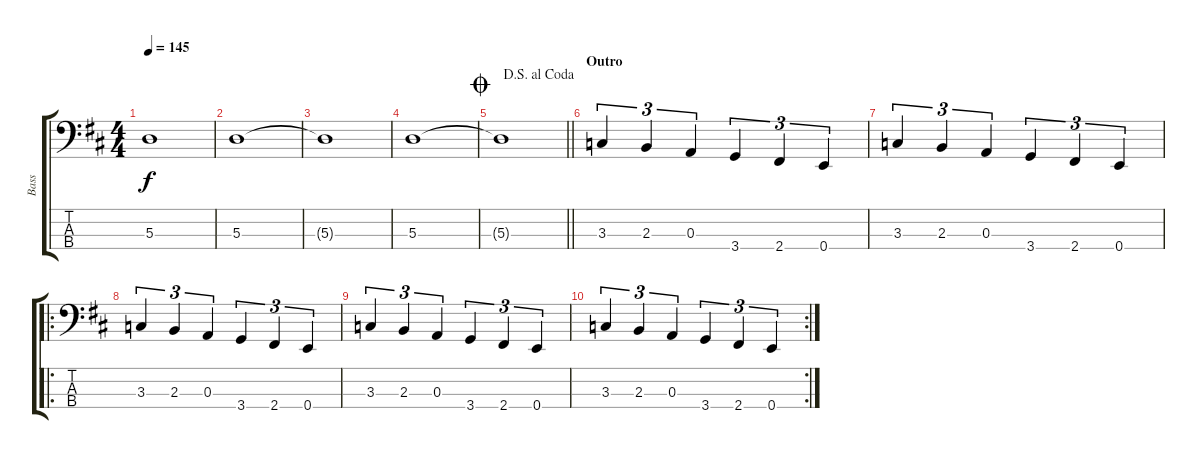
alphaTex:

\track ("Bass" "Bass") {instrument electricbassfinger}
\staff {score tabs}
\tuning (G2 D2 A1 E1) {hide}
\ts (4 4)
\tempo 145
\clef f4
\ks d
5.3{t}.1{dy f} |
5.3.1 |
5.3{t}.1 |
5.3.1 |
\jump coda
\jump dalsegnoalcoda
\barLineRight lightlight
5.3{t}.1 |
\section ("" "Outro")
3.3.4{tu (3 2)} 2.3.4{tu (3 2)} 0.3.4{tu (3 2)} 3.4.4{tu (3 2)} 2.4.4{tu (3 2)} 0.4.4{tu (3 2)} |
3.3.4{tu (3 2)} 2.3.4{tu (3 2)} 0.3.4{tu (3 2)} 3.4.4{tu (3 2)} 2.4.4{tu (3 2)} 0.4.4{tu (3 2)} |
\ro
3.3.4{tu (3 2)} 2.3.4{tu (3 2)} 0.3.4{tu (3 2)} 3.4.4{tu (3 2)} 2.4.4{tu (3 2)} 0.4.4{tu (3 2)} |
3.3.4{tu (3 2)} 2.3.4{tu (3 2)} 0.3.4{tu (3 2)} 3.4.4{tu (3 2)} 2.4.4{tu (3 2)} 0.4.4{tu (3 2)} |
\rc 2
3.3.4{tu (3 2)} 2.3.4{tu (3 2)} 0.3.4{tu (3 2)} 3.4.4{tu (3 2)} 2.4.4{tu (3 2)} 0.4.4{tu (3 2)}
